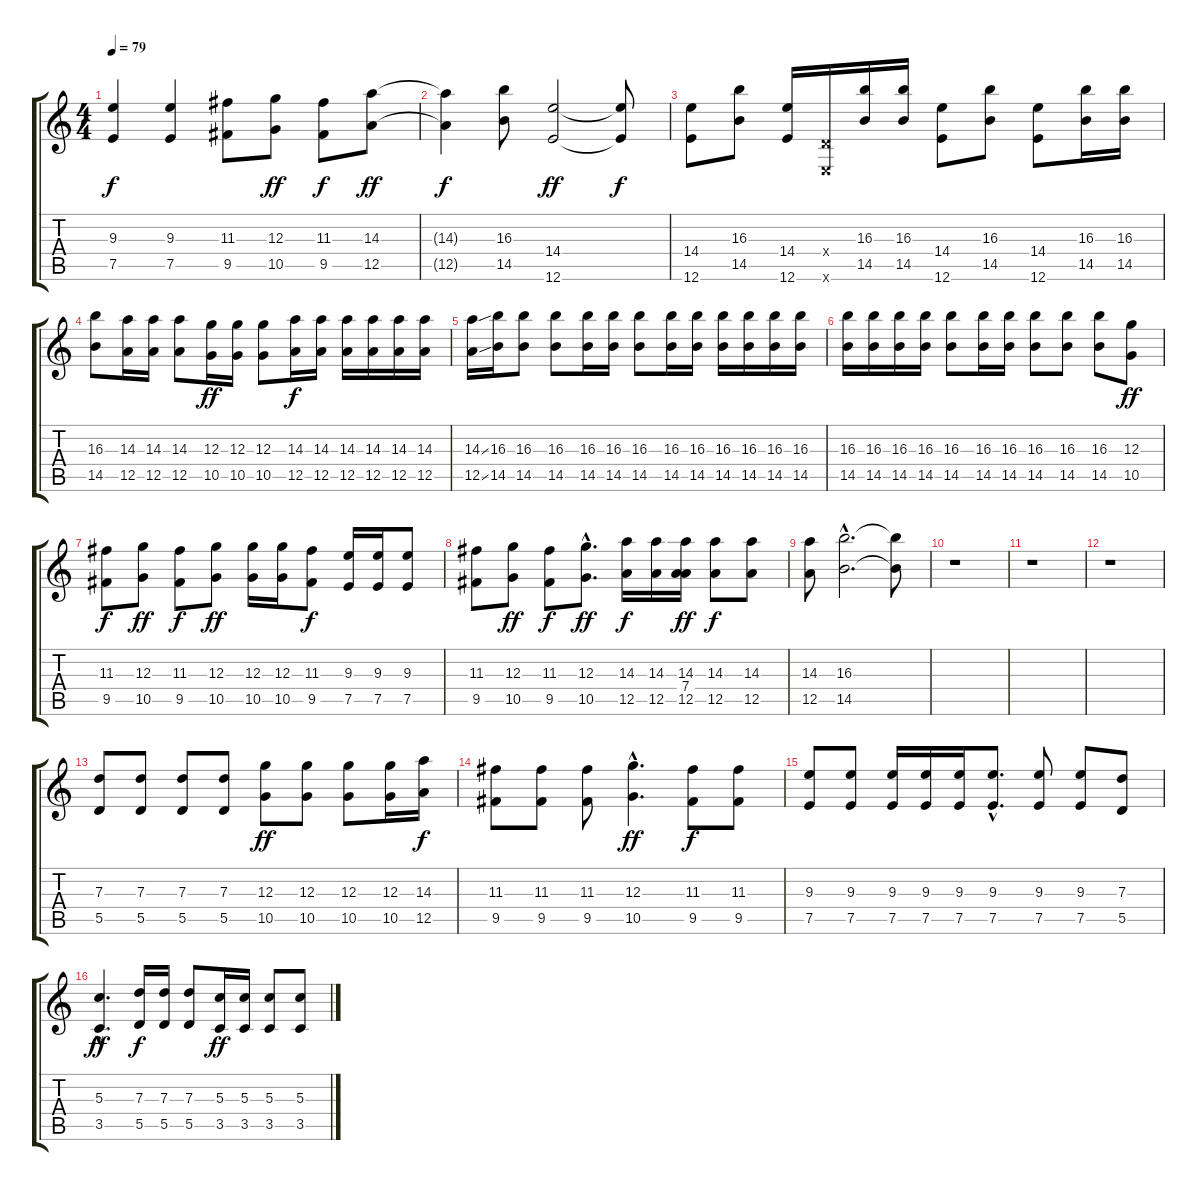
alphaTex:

\track "" {instrument distortionguitar}
\staff {score tabs}
\tuning (E4 B3 G3 D3 A2 E2) {hide}
\ts (4 4)
\tempo 79
\clef g2
\ks c
(9.3 7.5).4{dy f} (9.3 7.5).4 (11.3 9.5).8 (12.3 10.5).8{dy ff} (11.3 9.5).8{dy f} (14.3 12.5).8{dy ff} |
(14.3{t} 12.5{t}).4{dy f} (16.3 14.5).8 (14.4 12.6).2{dy ff} (14.4{t} 12.6{t}).8{dy f} |
(14.4 12.6).8 (16.3 14.5).8 (14.4 12.6).16 (0.4{x} 0.6{x}).16 (16.3 14.5).16 (16.3 14.5).16 (14.4 12.6).8 (16.3 14.5).8 (14.4 12.6).8 (16.3 14.5).16 (16.3 14.5).16 |
(16.3 14.5).8 (14.3 12.5).16 (14.3 12.5).16 (14.3 12.5).8 (12.3 10.5).16{dy ff} (12.3 10.5).16 (12.3 10.5).8 (14.3 12.5).16{dy f} (14.3 12.5).16 (14.3 12.5).16 (14.3 12.5).16 (14.3 12.5).16 (14.3 12.5).16 |
(14.3{ss} 12.5{ss}).16 (16.3 14.5).16 (16.3 14.5).8 (16.3 14.5).8 (16.3 14.5).16 (16.3 14.5).16 (16.3 14.5).8 (16.3 14.5).16 (16.3 14.5).16 (16.3 14.5).16 (16.3 14.5).16 (16.3 14.5).16 (16.3 14.5).16 |
(16.3 14.5).16 (16.3 14.5).16 (16.3 14.5).16 (16.3 14.5).16 (16.3 14.5).8 (16.3 14.5).16 (16.3 14.5).16 (16.3 14.5).8 (16.3 14.5).8 (16.3 14.5).8 (12.3 10.5).8{dy ff} |
(11.3 9.5).8{dy f} (12.3 10.5).8{dy ff} (11.3 9.5).8{dy f} (12.3 10.5).8{dy ff} (12.3 10.5).16 (12.3 10.5).16 (11.3 9.5).8{dy f} (9.3 7.5).16 (9.3 7.5).16 (9.3 7.5).8 |
(11.3 9.5).8 (12.3 10.5).8{dy ff} (11.3 9.5).8{dy f} (12.3{hac} 10.5{hac}).8{d dy ff} (14.3 12.5).16{dy f} (14.3 12.5).16 (14.3 7.4 12.5).16{dy ff} (14.3 12.5).8{dy f} (14.3 12.5).8 |
(14.3 12.5).8 (16.3{hac} 14.5{hac}).2{d} (16.3{t} 14.5{t}).8 |
r.1 |
r.1 |
r.1 |
(7.3 5.5).8 (7.3 5.5).8 (7.3 5.5).8 (7.3 5.5).8 (12.3 10.5).8{dy ff} (12.3 10.5).8 (12.3 10.5).8 (12.3 10.5).16 (14.3 12.5).16{dy f} |
(11.3 9.5).8 (11.3 9.5).8 (11.3 9.5).8 (12.3{hac} 10.5{hac}).4{d dy ff} (11.3 9.5).8{dy f} (11.3 9.5).8 |
(9.3 7.5).8 (9.3 7.5).8 (9.3 7.5).16 (9.3 7.5).16 (9.3 7.5).16 (9.3{hac} 7.5{hac}).8{d} (9.3 7.5).8 (9.3 7.5).8 (7.3 5.5).8 |
(5.3{hac} 3.5{hac}).4{d dy ff} (7.3 5.5).16{dy f} (7.3 5.5).16 (7.3 5.5).8 (5.3 3.5).16{dy ff} (5.3 3.5).16 (5.3 3.5).8 (5.3 3.5).8
